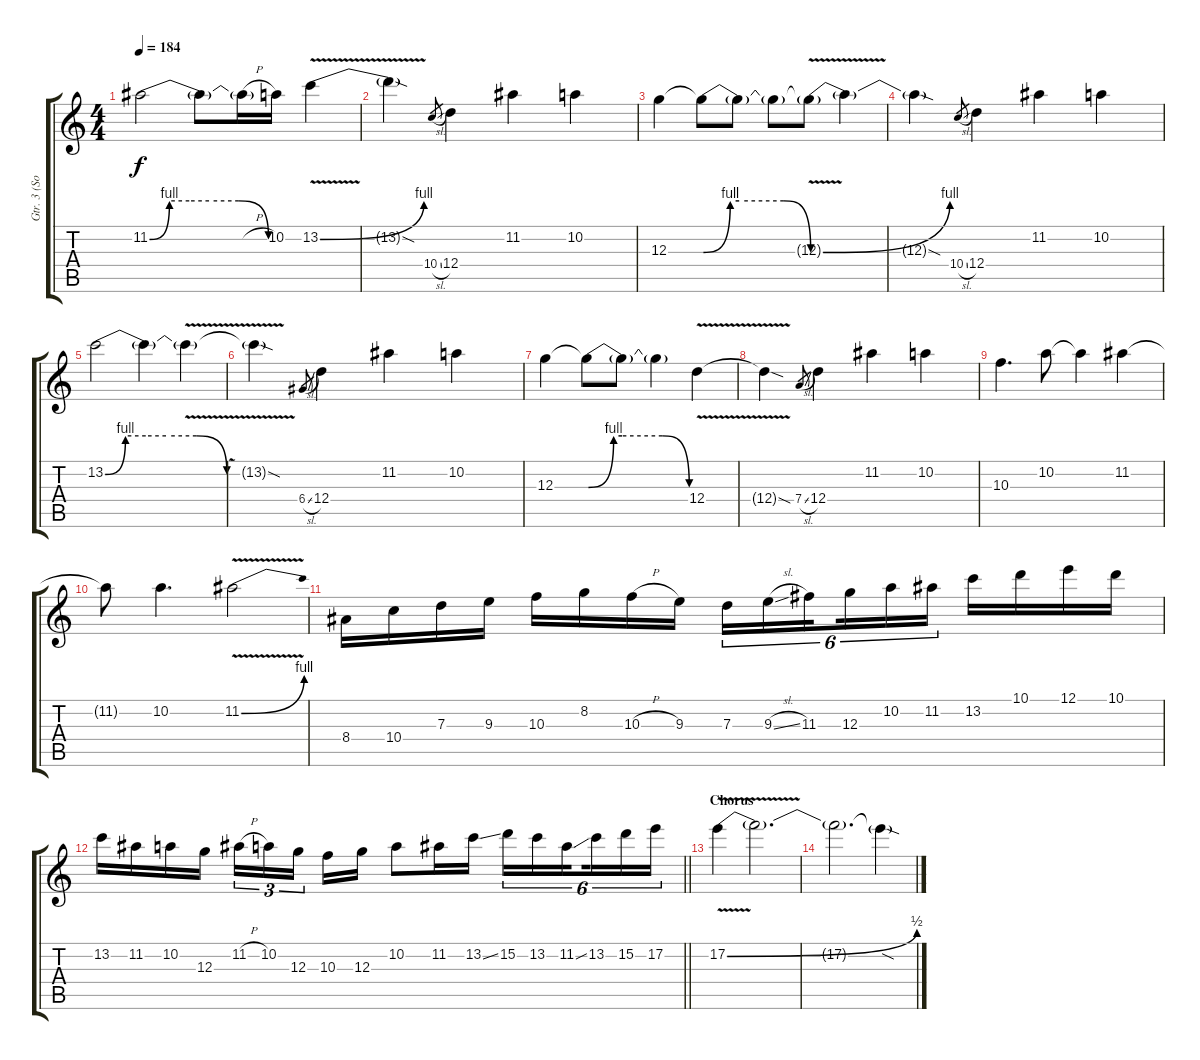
\track ("Gtr. 3 (Solos)" "Gtr. 3 (So") {instrument distortionguitar}
\staff {score tabs}
\tuning (E4 B3 G3 D3 A2 D2) {hide}
\ts (4 4)
\tempo 184
\clef g2
\ks c
11.2{be (custom 0 0 10 4 20 4 30 4 45 4 60 0)}.2{dy f} 11.2{t}.8 11.2{h t}.16 10.2.16 13.2{be (bend 0 0 60 4) v}.4 |
13.2{sod t}.4 10.4{sl}.8{gr} 12.4.4 11.2.4 10.2.4 |
12.3.4 12.3{be (custom 0 0 15 4 20 4 45 4 60 0) t}.8 12.3{t}.8 12.3{t}.8 12.3{be (bend 0 0 60 4) v t}.8 12.3{t}.4 |
12.3{sod t}.4 10.4{sl}.8{gr} 12.4.4 11.2.4 10.2.4 |
13.2{be (custom 0 0 10 4 20 4 30 4 45 4 60 0)}.2 13.2{t}.4 13.2{v t}.4 |
13.2{sod t}.4 6.4{sl}.8{gr} 12.4.4 11.2.4 10.2.4 |
12.3.4 12.3{be (custom 0 0 15 4 20 4 44 4 60 0) t}.8 12.3{t}.8 12.3{t}.4 12.4{v}.4 |
12.4{sod t}.4 7.4{sl}.8{gr} 12.4.4 11.2.4 10.2.4 |
10.3.4{d} 10.2.8 10.2{t}.4 11.2.4 |
11.2{t}.8 10.2.4{d} 11.2{be (bend 0 0 60 4) v}.2 |
8.4.16{balance 13} 10.4.16 7.3.16 9.3.16 10.3.16 8.2.16 10.3{h}.16 9.3.16 7.3.16{tu (6 4)} 9.3{sl}.16{tu (6 4)} 11.3.16{tu (6 4) beam splitsecondary} 12.3.16{tu (6 4)} 10.2.16{tu (6 4)} 11.2.16{tu (6 4)} 13.2.16 10.1.16 12.1.16 10.1.16 |
\barLineRight lightlight
13.2.16 11.2.16 10.2.16 12.3.16 11.2{h}.16{tu (3 2)} 10.2.16{tu (3 2)} 12.3.16{tu (3 2) beam splitsecondary} 10.3.16 12.3.16 10.2.8 11.2.16 13.2{ss}.16 15.2.16{tu (6 4)} 13.2.16{tu (6 4)} 11.2{ss}.16{tu (6 4) beam splitsecondary} 13.2.16{tu (6 4)} 15.2.16{tu (6 4)} 17.2.16{tu (6 4)} |
\section ("" "Chorus")
17.2{be (bend 0 0 60 2) v}.4 17.2{t}.2{d} |
17.2{t}.2{d} 17.2{sod t}.4
